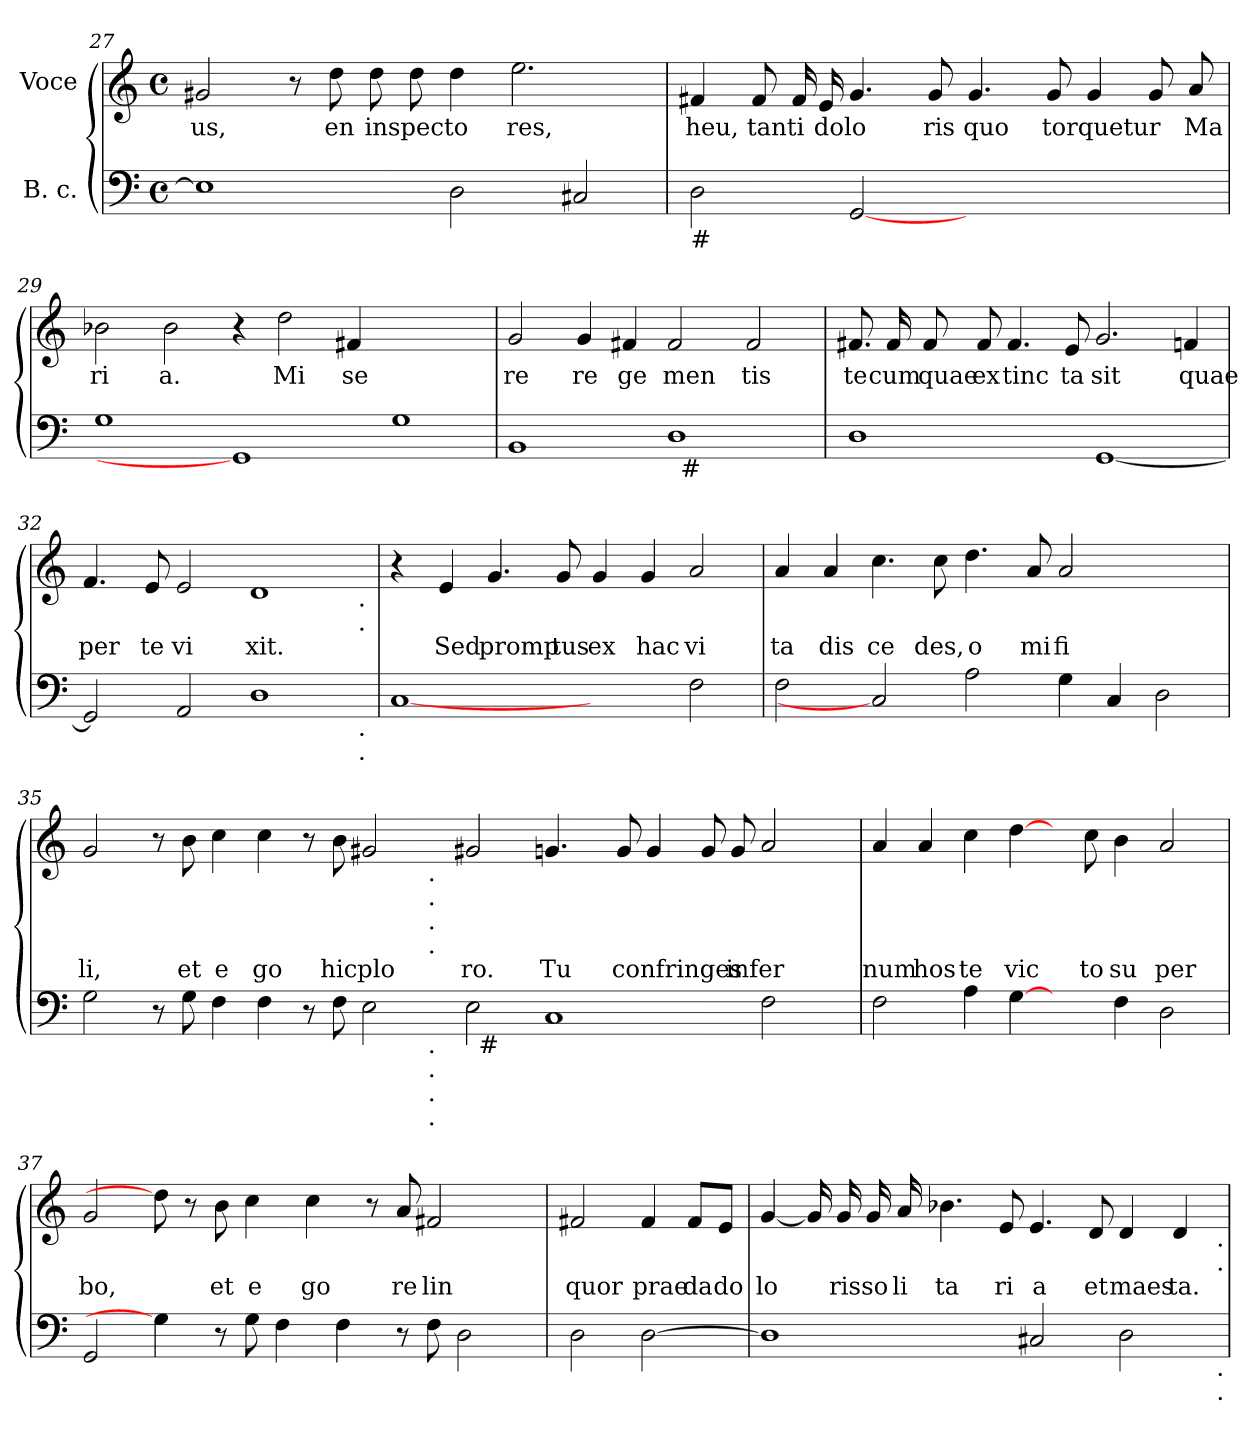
**kern	**kern	**text
*part2	*part1	*part1
*staff2	*staff1	*staff1
*I"B. c.	*I"Voce	*
*clefF4	*clefG2	*
*k[]	*k[]	*
*C:	*C:	*
*M4/4	*M4/4	*
*met(c)	*met(c)	*
=27	=27	=27
!	!	!LO:LY:b
1E]	2g#X/	us,
.	8r	.
!	!	!LO:LY:b
.	8dd\	en
!	!	!LO:LY:b
.	8dd\	inspecto
.	8dd\	.
2D\	4dd\	.
!	!	!LO:LY:b
.	2.ee\	res,
2C#X/	.	.
=28	=28	=28
!LO:TX:b:t=#	!	!
!	!	!LO:LY:b
2D\	4f#X/	heu,
!	!	!LO:LY:b
.	8f#/	tanti
.	16f#/	.
!	!	!LO:LY:b
.	16e/	dolo
[2GG	4.g/	.
!	!	!LO:LY:b
.	8g/	ris
!	!	!LO:LY:b
1ryy	4.g/	quo
!	!	!LO:LY:b
.	8g/	torquetur
.	4g/	.
.	8g/	.
!	!	!LO:LY:b
.	8a/	Ma
!!LO:LB:g=z
=29	=29	=29
!	!	!LO:LY:b
1G	2b-X\	ri
!	!	!LO:LY:b
.	2b-\	a.
1GG]	4r	.
!	!	!LO:LY:b
.	2dd\	Mi
!	!	!LO:LY:b
.	4f#X/	se
1G	1ryy	.
=30	=30	=30
!	!	!LO:LY:b
*^	*	*
1BB	1ryy	2g/	re
!	!	!	!LO:LY:b
.	.	4g/	re
!	!	!	!LO:LY:b
.	.	4f#X/	ge
!	!	!	!LO:LY:b
1D	32ryy	2f#/	men
!	!LO:TX:b:t=#	!	!
.	2ryy	.	.
!	!	!	!LO:LY:b
.	.	2f#/	tis
.	4...ryy	.	.
=31	=31	=31	=31
!	!	!	!LO:LY:b
*v	*v	*	*
1D	8.f#X/	te
!	!	!LO:LY:b
.	16f#/	cum
!	!	!LO:LY:b
.	8f#/	quae
!	!	!LO:LY:b
.	8f#/	ex
!	!	!LO:LY:b
.	4.f#/	tinc
!	!	!LO:LY:b
.	8e/	ta
!	!	!LO:LY:b
[<1GG	2.g/	sit
!	!	!LO:LY:b
.	4fn/	quae
=32	=32	=32
!	!	!LO:LY:b
*^	*^	*
2GG/]	1ryy	4.f/	1ryy	per
!	!	!	!	!LO:LY:b
.	.	8e/	.	te
!	!	!	!	!LO:LY:b
2AA/	.	2e/	.	vi
!	!	!	!	!LO:LY:b
1D	2...ryy	1d	2...ryy	xit.
!	!	!	!LO:TX:b:t=.	!
!	!	!	!LO:TX:b:t=.	!
!	!LO:TX:b:t=.	!	!	!
!	!LO:TX:b:t=.	!	!	!
.	16ryy	.	16ryy	.
*v	*v	*	*	*
*	*v	*v	*
!!LO:LB:g=z
=33	=33	=33
[1C	4r	.
!	!	!LO:LY:b
.	4e/	Sed
!	!	!LO:LY:b
.	4.g/	promp
!	!	!LO:LY:b
.	8g/	tus
!	!	!LO:LY:b
2ryy	4g/	ex
!	!	!LO:LY:b
.	4g/	hac
!	!	!LO:LY:b
2F\	2a/	vi
=34	=34	=34
!	!	!LO:LY:b
2F\	4a/	ta
!	!	!LO:LY:b
.	4a/	dis
!	!	!LO:LY:b
2C]	4.cc\	ce
!	!	!LO:LY:b
.	8cc\	des,
!	!	!LO:LY:b
2A\	4.dd\	o
!	!	!LO:LY:b
.	8a/	mi
!	!	!LO:LY:b
4G\	2a/	fi
4C/	.	.
2D\	2ryy	.
=35	=35	=35
!	!	!LO:LY:b
*^	*^	*
*	*^	*	*	*
2G\	1ryy	1ryy	2g/	1ryy	li,
8r	.	.	8r	.	.
!	!	!	!	!	!LO:LY:b
8G\	.	.	8b\	.	et
!	!	!	!	!	!LO:LY:b
4F\	.	.	4cc\	.	e
!	!	!	!	!	!LO:LY:b
4F\	2ryy	1ryy	4cc\	2ryy	go
8r	.	.	8r	.	.
!	!	!	!	!	!LO:LY:b
8F\	.	.	8b\	.	hic
!	!	!	!	!	!LO:LY:b
2E\	4ryy	.	2g#X/	4ryy	plo
.	16ryy	.	.	16ryy	.
!	!	!	!	!LO:TX:b:t=.	!
!	!	!	!	!LO:TX:b:t=.	!
!	!	!	!	!LO:TX:b:t=.	!
!	!	!	!	!LO:TX:b:t=.	!
!	!LO:TX:b:t=.	!	!	!	!
!	!LO:TX:b:t=.	!	!	!	!
!	!LO:TX:b:t=.	!	!	!	!
!	!LO:TX:b:t=.	!	!	!	!
.	1ryy	.	.	1ryy	.
!	!	!	!	!	!LO:LY:b
2E\	.	32ryy	2g#X/	.	ro.
!	!	!LO:TX:b:t=#	!	!	!
.	.	1ryy	.	.	.
!	!	!	!	!	!LO:LY:b
1C	.	.	4.gn/	.	Tu
.	1ryy	.	.	1ryy	.
!	!	!	!	!	!LO:LY:b
.	.	.	8g/	.	confringes
.	.	.	4g/	.	.
.	.	2ryy	.	.	.
.	.	.	8g/	.	.
!	!	!	!	!	!LO:LY:b
.	.	.	8g/	.	infer
2F\	.	.	2a/	.	.
.	.	4...ryy	.	.	.
.	8.ryy	.	.	8.ryy	.
!!LO:LB:g=z
=36	=36	=36	=36	=36	=36
!	!	!	!	!	!LO:LY:b
*v	*v	*v	*	*	*
*	*v	*v	*
2F\	4a/	num
!	!	!LO:LY:b
.	4a/	hos
!	!	!LO:LY:b
4A\	4cc\	te
!	!	!LO:LY:b
[4G\	[4dd\	vic
4ryy	8ryy	.
!	!	!LO:LY:b
.	8cc\	to
!	!	!LO:LY:b
4F\	4b\	su
!	!	!LO:LY:b
2D\	2a/	per
=37	=37	=37
!	!	!LO:LY:b
2GG/	2g/	bo,
4G\]	8dd\]	.
.	8r	.
!	!	!LO:LY:b
8r	8b\	et
!	!	!LO:LY:b
8G\	4cc\	e
4F\	.	.
!	!	!LO:LY:b
.	4cc\	go
4F\	.	.
.	8r	.
!	!	!LO:LY:b
8r	8a/	re
!	!	!LO:LY:b
8F\	2f#X/	lin
2D\	.	.
.	8ryy	.
=38	=38	=38
!	!	!LO:LY:b
2D\	2f#X/	quor
!	!	!LO:LY:b
[>2D\	4f#/	prae
!	!	!LO:LY:b
.	8f#/L	da
!	!	!LO:LY:b
.	8e/J	do
=39	=39	=39
!	!	!LO:LY:b
*^	*^	*
1D]	1ryy	[<4g/	1ryy	lo
.	.	16g/]	.	.
!	!	!	!	!LO:LY:b
.	.	16g/	.	ris
!	!	!	!	!LO:LY:b
.	.	16g/	.	so
!	!	!	!	!LO:LY:b
.	.	16a/	.	li
!	!	!	!	!LO:LY:b
.	.	4.b-X\	.	ta
!	!	!	!	!LO:LY:b
.	.	8e/	.	ri
!	!	!	!	!LO:LY:b
2C#X/	2ryy	4.e/	2ryy	a
!	!	!	!	!LO:LY:b
.	.	8d/	.	et
!	!	!	!	!LO:LY:b
2D\	4...ryy	4d/	4...ryy	maes
!	!	!	!	!LO:LY:b
.	.	4d/	.	ta.
!	!	!	!LO:TX:b:t=.	!
!	!	!	!LO:TX:b:t=.	!
!	!LO:TX:b:t=.	!	!	!
!	!LO:TX:b:t=.	!	!	!
.	32ryy	.	32ryy	.
*v	*v	*	*	*
*	*v	*v	*
=	=	=
*-	*-	*-
